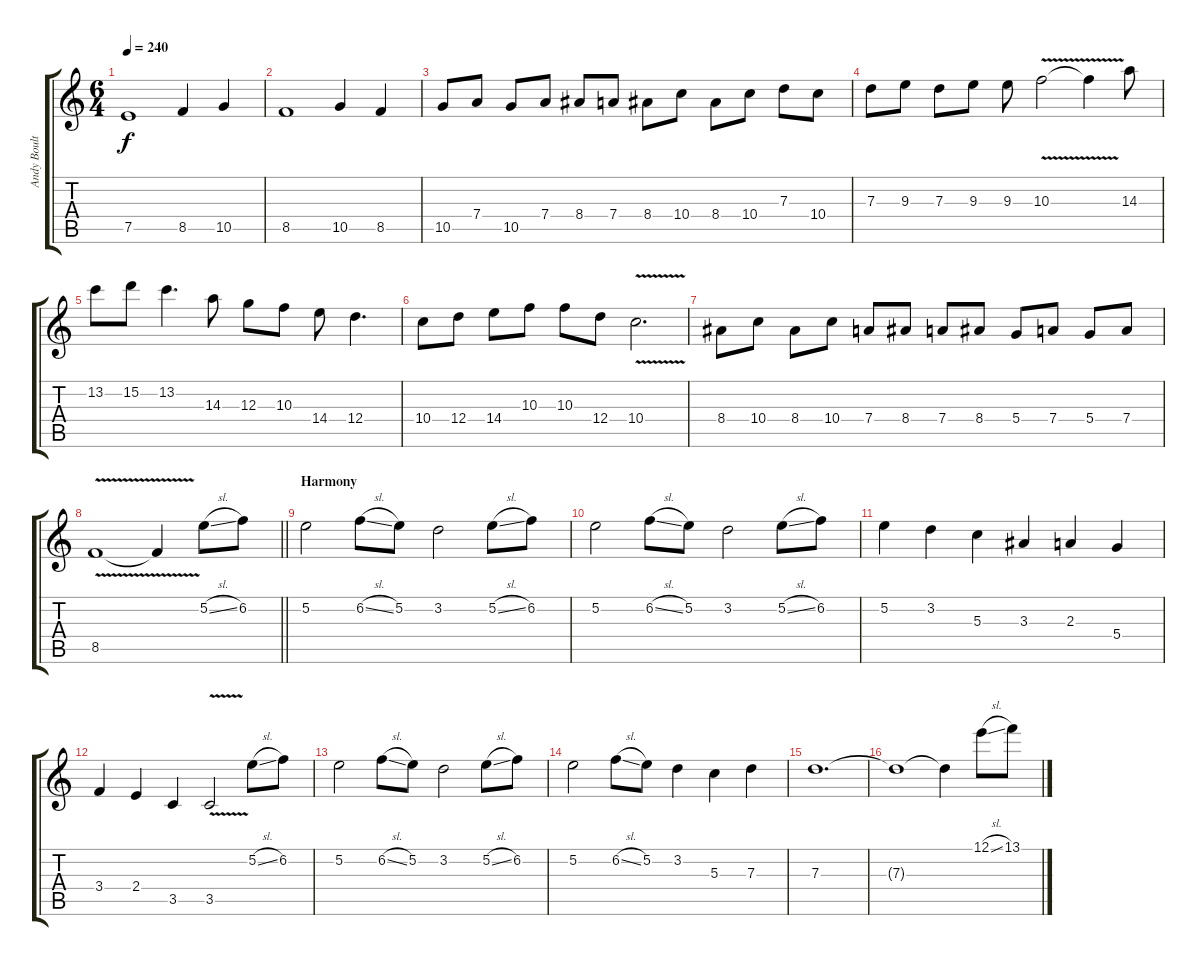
\track ("Andy Boulton" "Andy Boult") {instrument distortionguitar}
\staff {score tabs}
\tuning (E4 B3 G3 D3 A2 E2) {hide}
\ts (6 4)
\tempo 240
\clef g2
\ks c
7.5.1{dy f} 8.5.4 10.5.4 |
8.5.1 10.5.4 8.5.4 |
10.5.8 7.4.8 10.5.8 7.4.8 8.4.8 7.4.8 8.4.8 10.4.8 8.4.8 10.4.8 7.3.8 10.4.8 |
7.3.8 9.3.8 7.3.8 9.3.8 9.3.8 10.3{v}.2 10.3{t}.4 14.3.8 |
13.2.8 15.2.8 13.2.4{d} 14.3.8 12.3.8 10.3.8 14.4.8 12.4.4{d} |
10.4.8 12.4.8 14.4.8 10.3.8 10.3.8 12.4.8 10.4{v}.2{d} |
8.4.8 10.4.8 8.4.8 10.4.8 7.4.8 8.4.8 7.4.8 8.4.8 5.4.8 7.4.8 5.4.8 7.4.8 |
\barLineRight lightlight
8.5{v}.1 8.5{t}.4 5.2{sl}.8 6.2.8 |
\section ("" "Harmony")
5.2.2 6.2{sl}.8 5.2.8 3.2.2 5.2{sl}.8 6.2.8 |
5.2.2 6.2{sl}.8 5.2.8 3.2.2 5.2{sl}.8 6.2.8 |
5.2.4 3.2.4 5.3.4 3.3.4 2.3.4 5.4.4 |
3.4.4 2.4.4 3.5.4 3.5{v}.2 5.2{sl}.8 6.2.8 |
5.2.2 6.2{sl}.8 5.2.8 3.2.2 5.2{sl}.8 6.2.8 |
5.2.2 6.2{sl}.8 5.2.8 3.2.4 5.3.4 7.3.4 |
7.3.1{d} |
7.3{t}.1 7.3{t}.4 12.1{sl}.8 13.1.8
